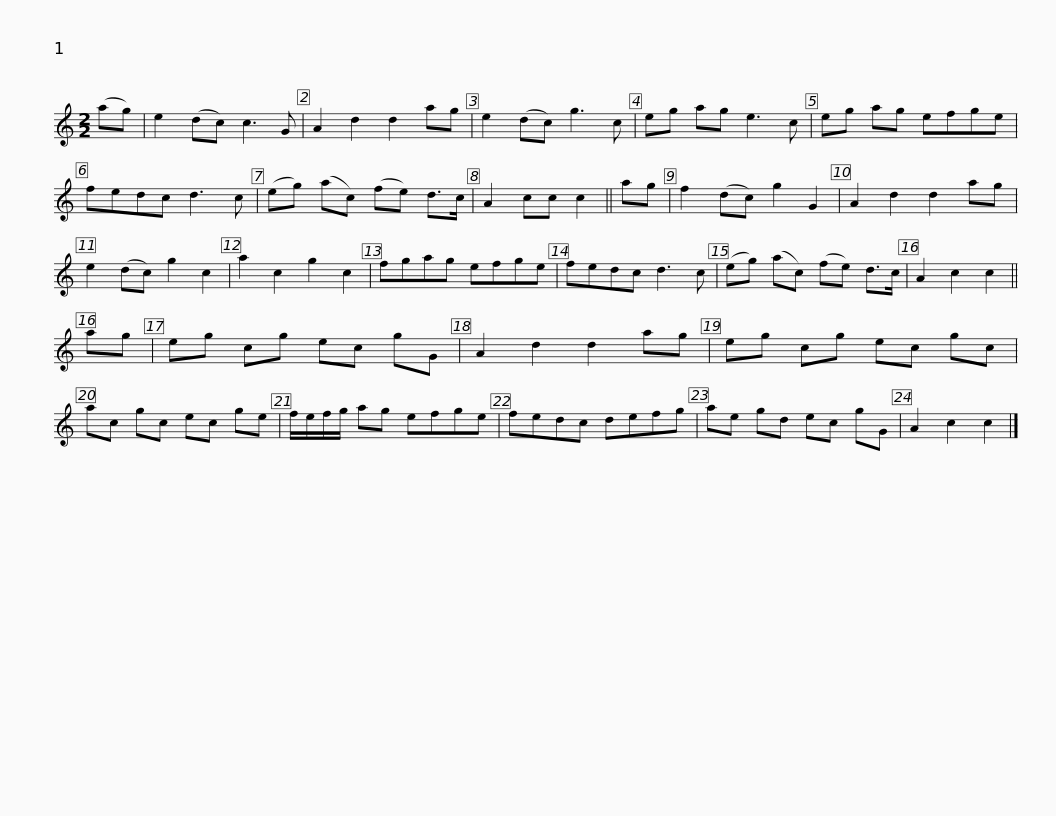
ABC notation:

X:1
L:1/8
M:2/2
I:linebreak $
K:C
V:1 treble
V:1
 (ag) | e2 (dc) c3 G | A2 d2 d2 ag | e2 (dc) g3 c | eg ag e3 c | %5
 eg ag efge | fedc d3 c |$ (eg) (ac) (fe) d>c | A2 cc c2 || ag | %10
 f2 (dc) g2 G2 | A2 d2 d2 ag | e2 (dc) g2 c2 | a2 c2 g2 c2 | fgag efge |$ %15
 fedc d3 c | (eg) (ac) (fe) d>c | A2 c2 c2 || ag | eg cg ec gG | %20
 A2 d2 d2 ag | eg cg ec gc |$ ac gc ec ge | f/e/f/g/ ag efge | fedc defg | %25
 ae gd ec gG | A2 c2 c2 |] %27
